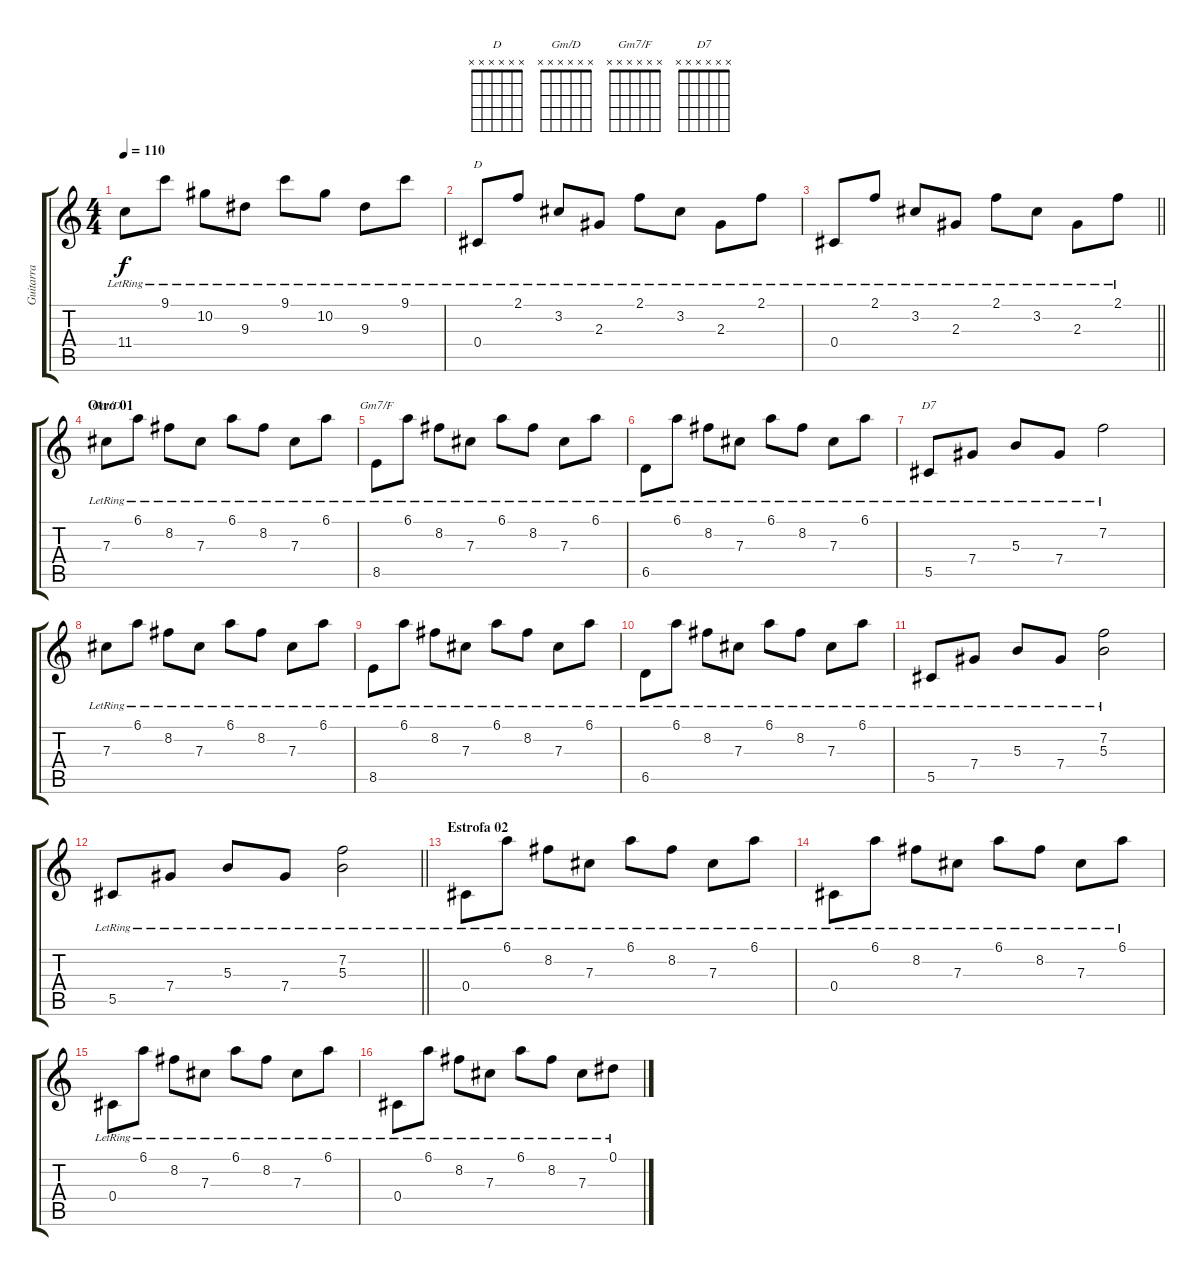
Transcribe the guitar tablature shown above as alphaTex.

\track ("Guitarra" "Guitarra") {instrument acousticguitarsteel}
\staff {score tabs}
\tuning (Eb4 Bb3 Gb3 Db3 Ab2 Eb2) {hide}
\chord ("D" x x x x x x)
\chord ("Gm/D" x x x x x x)
\chord ("Gm7/F" x x x x x x)
\chord ("D7" x x x x x x)
\ts (4 4)
\tempo 110
\clef g2
\ks c
11.4{lr}.8{dy f} 9.1{lr}.8 10.2{lr}.8 9.3{lr}.8 9.1{lr}.8 10.2{lr}.8 9.3{lr}.8 9.1{lr}.8 |
0.4{lr}.8{ch "D"} 2.1{lr}.8 3.2{lr}.8 2.3{lr}.8 2.1{lr}.8 3.2{lr}.8 2.3{lr}.8 2.1{lr}.8 |
\barLineRight lightlight
0.4{lr}.8 2.1{lr}.8 3.2{lr}.8 2.3{lr}.8 2.1{lr}.8 3.2{lr}.8 2.3{lr}.8 2.1{lr}.8 |
\section ("" "Otro 01")
7.3{lr}.8{ch "Gm/D"} 6.1{lr}.8 8.2{lr}.8 7.3{lr}.8 6.1{lr}.8 8.2{lr}.8 7.3{lr}.8 6.1{lr}.8 |
8.5{lr}.8{ch "Gm7/F"} 6.1{lr}.8 8.2{lr}.8 7.3{lr}.8 6.1{lr}.8 8.2{lr}.8 7.3{lr}.8 6.1{lr}.8 |
6.5{lr}.8 6.1{lr}.8 8.2{lr}.8 7.3{lr}.8 6.1{lr}.8 8.2{lr}.8 7.3{lr}.8 6.1{lr}.8 |
5.5{lr}.8{ch "D7"} 7.4{lr}.8 5.3{lr}.8 7.4{lr}.8 7.2{lr}.2 |
7.3{lr}.8 6.1{lr}.8 8.2{lr}.8 7.3{lr}.8 6.1{lr}.8 8.2{lr}.8 7.3{lr}.8 6.1{lr}.8 |
8.5{lr}.8 6.1{lr}.8 8.2{lr}.8 7.3{lr}.8 6.1{lr}.8 8.2{lr}.8 7.3{lr}.8 6.1{lr}.8 |
6.5{lr}.8 6.1{lr}.8 8.2{lr}.8 7.3{lr}.8 6.1{lr}.8 8.2{lr}.8 7.3{lr}.8 6.1{lr}.8 |
5.5{lr}.8 7.4{lr}.8 5.3{lr}.8 7.4{lr}.8 (7.2{lr} 5.3{lr}).2 |
\barLineRight lightlight
5.5{lr}.8 7.4{lr}.8 5.3{lr}.8 7.4{lr}.8 (7.2{lr} 5.3{lr}).2 |
\section ("" "Estrofa 02")
0.4{lr}.8 6.1{lr}.8 8.2{lr}.8 7.3{lr}.8 6.1{lr}.8 8.2{lr}.8 7.3{lr}.8 6.1{lr}.8 |
0.4{lr}.8 6.1{lr}.8 8.2{lr}.8 7.3{lr}.8 6.1{lr}.8 8.2{lr}.8 7.3{lr}.8 6.1{lr}.8 |
0.4{lr}.8 6.1{lr}.8 8.2{lr}.8 7.3{lr}.8 6.1{lr}.8 8.2{lr}.8 7.3{lr}.8 6.1{lr}.8 |
0.4{lr}.8 6.1{lr}.8 8.2{lr}.8 7.3{lr}.8 6.1{lr}.8 8.2{lr}.8 7.3{lr}.8 0.1{lr}.8
